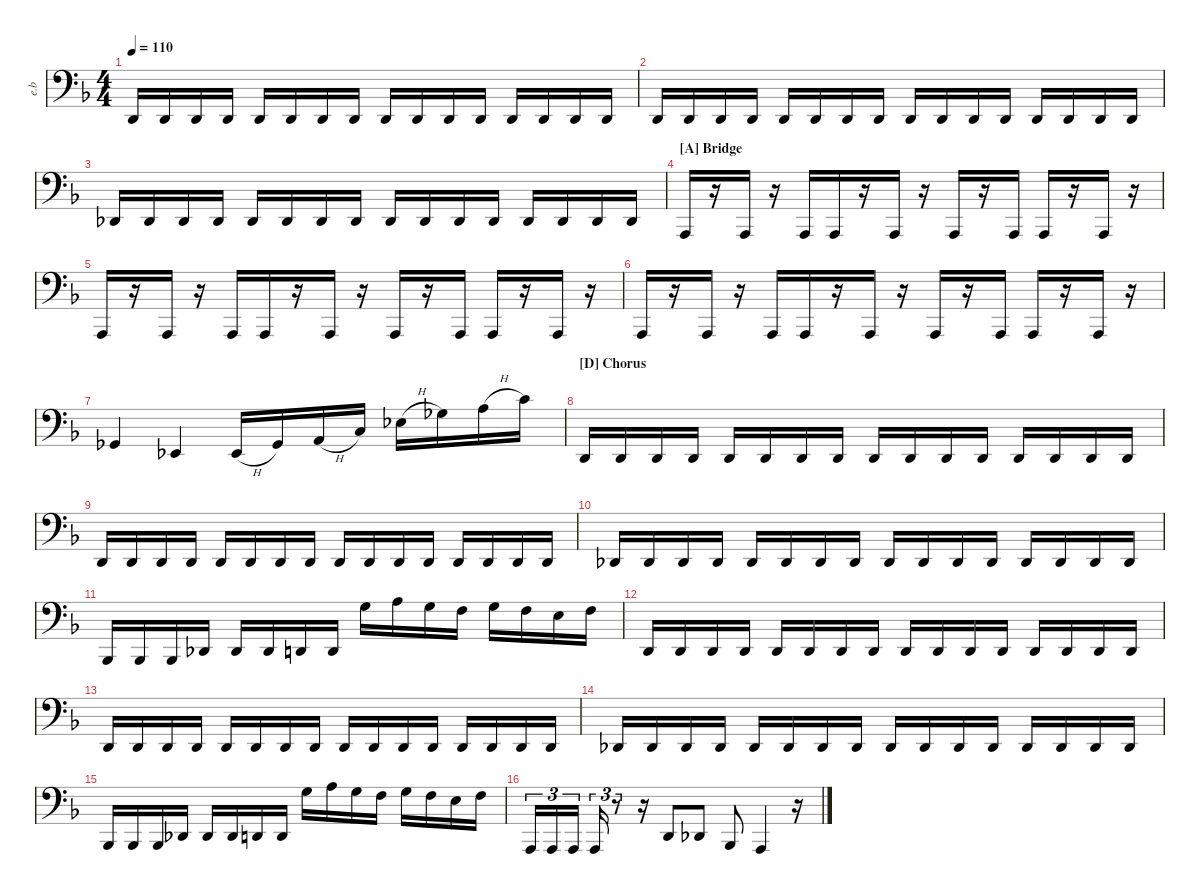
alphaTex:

\defaultSystemsLayout 4
\hideDynamics
\bracketExtendMode nobrackets
\otherSystemsTrackNameOrientation horizontal
\track ("Electric Bass" "e.b") {instrument electricbassfinger}
\staff {score}
\tuning (G2 D2 A1 E1 A0)
\ts (4 4)
\tempo 110
\clef f4
\ks dminor
5.5{acc forcenatural}.16{dy fff beam Up} 5.5{acc forcenatural}.16{beam Up} 5.5{acc forcenatural}.16{beam Up} 5.5{acc forcenatural}.16{beam Up} 5.5{acc forcenatural}.16{beam Up} 5.5{acc forcenatural}.16{beam Up} 5.5{acc forcenatural}.16{beam Up} 5.5{acc forcenatural}.16{beam Up} 5.5{acc forcenatural}.16{beam Up} 5.5{acc forcenatural}.16{beam Up} 5.5{acc forcenatural}.16{beam Up} 5.5{acc forcenatural}.16{beam Up} 5.5{acc forcenatural}.16{beam Up} 5.5{acc forcenatural}.16{beam Up} 5.5{acc forcenatural}.16{beam Up} 5.5{acc forcenatural}.16{beam Up} |
5.5{acc forcenatural}.16{beam Up} 5.5{acc forcenatural}.16{beam Up} 5.5{acc forcenatural}.16{beam Up} 5.5{acc forcenatural}.16{beam Up} 5.5{acc forcenatural}.16{beam Up} 5.5{acc forcenatural}.16{beam Up} 5.5{acc forcenatural}.16{beam Up} 5.5{acc forcenatural}.16{beam Up} 5.5{acc forcenatural}.16{beam Up} 5.5{acc forcenatural}.16{beam Up} 5.5{acc forcenatural}.16{beam Up} 5.5{acc forcenatural}.16{beam Up} 5.5{acc forcenatural}.16{beam Up} 5.5{acc forcenatural}.16{beam Up} 5.5{acc forcenatural}.16{beam Up} 5.5{acc forcenatural}.16{beam Up} |
4.5{acc b}.16{beam Up} 4.5{acc b}.16{beam Up} 4.5{acc b}.16{beam Up} 4.5{acc b}.16{beam Up} 4.5{acc b}.16{beam Up} 4.5{acc b}.16{beam Up} 4.5{acc b}.16{beam Up} 4.5{acc b}.16{beam Up} 4.5{acc b}.16{beam Up} 4.5{acc b}.16{beam Up} 4.5{acc b}.16{beam Up} 4.5{acc b}.16{beam Up} 4.5{acc b}.16{beam Up} 4.5{acc b}.16{beam Up} 4.5{acc b}.16{beam Up} 4.5{acc b}.16{beam Up} |
\section ("A" "Bridge")
0.5{acc forcenatural}.16{beam Up} r.16{beam Up} 0.5{acc forcenatural}.16{beam Up} r.16{beam Up} 0.5{acc forcenatural}.16{beam Up} 0.5{acc forcenatural}.16{beam Up} r.16{beam Up} 0.5{acc forcenatural}.16{beam Up} r.16{beam Up} 0.5{acc forcenatural}.16{beam Up} r.16{beam Up} 0.5{acc forcenatural}.16{beam Up} 0.5{acc forcenatural}.16{beam Up} r.16{beam Up} 0.5{acc forcenatural}.16{beam Up} r.16{beam Up} |
0.5{acc forcenatural}.16{beam Up} r.16{beam Up} 0.5{acc forcenatural}.16{beam Up} r.16{beam Up} 0.5{acc forcenatural}.16{beam Up} 0.5{acc forcenatural}.16{beam Up} r.16{beam Up} 0.5{acc forcenatural}.16{beam Up} r.16{beam Up} 0.5{acc forcenatural}.16{beam Up} r.16{beam Up} 0.5{acc forcenatural}.16{beam Up} 0.5{acc forcenatural}.16{beam Up} r.16{beam Up} 0.5{acc forcenatural}.16{beam Up} r.16{beam Up} |
0.5{acc forcenatural}.16{beam Up} r.16{beam Up} 0.5{acc forcenatural}.16{beam Up} r.16{beam Up} 0.5{acc forcenatural}.16{beam Up} 0.5{acc forcenatural}.16{beam Up} r.16{beam Up} 0.5{acc forcenatural}.16{beam Up} r.16{beam Up} 0.5{acc forcenatural}.16{beam Up} r.16{beam Up} 0.5{acc forcenatural}.16{beam Up} 0.5{acc forcenatural}.16{beam Up} r.16{beam Up} 0.5{acc forcenatural}.16{beam Up} r.16{beam Up} |
9.5{acc b}.4{beam Up} 6.5{acc b}.4{beam Up} 6.5{h acc b}.16{beam Up} 9.5{acc b}.16{beam Up} 5.4{h acc forcenatural}.16{beam Up} 8.4{acc forcenatural}.16{beam Up} 6.3{h acc b}.16{beam Down} 9.3{acc b}.16{beam Down} 7.2{h acc forcenatural}.16{beam Down} 10.2{acc forcenatural}.16{beam Down} |
\section ("D" "Chorus")
5.5{acc forcenatural}.16{beam Up} 5.5{acc forcenatural}.16{beam Up} 5.5{acc forcenatural}.16{beam Up} 5.5{acc forcenatural}.16{beam Up} 5.5{acc forcenatural}.16{beam Up} 5.5{acc forcenatural}.16{beam Up} 5.5{acc forcenatural}.16{beam Up} 5.5{acc forcenatural}.16{beam Up} 5.5{acc forcenatural}.16{beam Up} 5.5{acc forcenatural}.16{beam Up} 5.5{acc forcenatural}.16{beam Up} 5.5{acc forcenatural}.16{beam Up} 5.5{acc forcenatural}.16{beam Up} 5.5{acc forcenatural}.16{beam Up} 5.5{acc forcenatural}.16{beam Up} 5.5{acc forcenatural}.16{beam Up} |
5.5{acc forcenatural}.16{beam Up} 5.5{acc forcenatural}.16{beam Up} 5.5{acc forcenatural}.16{beam Up} 5.5{acc forcenatural}.16{beam Up} 5.5{acc forcenatural}.16{beam Up} 5.5{acc forcenatural}.16{beam Up} 5.5{acc forcenatural}.16{beam Up} 5.5{acc forcenatural}.16{beam Up} 5.5{acc forcenatural}.16{beam Up} 5.5{acc forcenatural}.16{beam Up} 5.5{acc forcenatural}.16{beam Up} 5.5{acc forcenatural}.16{beam Up} 5.5{acc forcenatural}.16{beam Up} 5.5{acc forcenatural}.16{beam Up} 5.5{acc forcenatural}.16{beam Up} 5.5{acc forcenatural}.16{beam Up} |
4.5{acc b}.16{beam Up} 4.5{acc b}.16{beam Up} 4.5{acc b}.16{beam Up} 4.5{acc b}.16{beam Up} 4.5{acc b}.16{beam Up} 4.5{acc b}.16{beam Up} 4.5{acc b}.16{beam Up} 4.5{acc b}.16{beam Up} 4.5{acc b}.16{beam Up} 4.5{acc b}.16{beam Up} 4.5{acc b}.16{beam Up} 4.5{acc b}.16{beam Up} 4.5{acc b}.16{beam Up} 4.5{acc b}.16{beam Up} 4.5{acc b}.16{beam Up} 4.5{acc b}.16{beam Up} |
1.5{acc b}.16{beam Up} 1.5{acc b}.16{beam Up} 1.5{acc b}.16{beam Up} 4.5{acc b}.16{beam Up} 4.5{acc b}.16{beam Up} 4.5{acc b}.16{beam Up} 5.5{acc forcenatural}.16{beam Up} 5.5{acc forcenatural}.16{beam Up} 5.2{acc forcenatural}.16{beam Down} 7.2{acc forcenatural}.16{beam Down} 5.2{acc forcenatural}.16{beam Down} 8.3{acc forcenatural}.16{beam Down} 5.2{acc forcenatural}.16{beam Down} 8.3{acc forcenatural}.16{beam Down} 7.3{acc forcenatural}.16{beam Down} 8.3{acc forcenatural}.16{beam Down} |
5.5{acc forcenatural}.16{beam Up} 5.5{acc forcenatural}.16{beam Up} 5.5{acc forcenatural}.16{beam Up} 5.5{acc forcenatural}.16{beam Up} 5.5{acc forcenatural}.16{beam Up} 5.5{acc forcenatural}.16{beam Up} 5.5{acc forcenatural}.16{beam Up} 5.5{acc forcenatural}.16{beam Up} 5.5{acc forcenatural}.16{beam Up} 5.5{acc forcenatural}.16{beam Up} 5.5{acc forcenatural}.16{beam Up} 5.5{acc forcenatural}.16{beam Up} 5.5{acc forcenatural}.16{beam Up} 5.5{acc forcenatural}.16{beam Up} 5.5{acc forcenatural}.16{beam Up} 5.5{acc forcenatural}.16{beam Up} |
5.5{acc forcenatural}.16{beam Up} 5.5{acc forcenatural}.16{beam Up} 5.5{acc forcenatural}.16{beam Up} 5.5{acc forcenatural}.16{beam Up} 5.5{acc forcenatural}.16{beam Up} 5.5{acc forcenatural}.16{beam Up} 5.5{acc forcenatural}.16{beam Up} 5.5{acc forcenatural}.16{beam Up} 5.5{acc forcenatural}.16{beam Up} 5.5{acc forcenatural}.16{beam Up} 5.5{acc forcenatural}.16{beam Up} 5.5{acc forcenatural}.16{beam Up} 5.5{acc forcenatural}.16{beam Up} 5.5{acc forcenatural}.16{beam Up} 5.5{acc forcenatural}.16{beam Up} 5.5{acc forcenatural}.16{beam Up} |
4.5{acc b}.16{beam Up} 4.5{acc b}.16{beam Up} 4.5{acc b}.16{beam Up} 4.5{acc b}.16{beam Up} 4.5{acc b}.16{beam Up} 4.5{acc b}.16{beam Up} 4.5{acc b}.16{beam Up} 4.5{acc b}.16{beam Up} 4.5{acc b}.16{beam Up} 4.5{acc b}.16{beam Up} 4.5{acc b}.16{beam Up} 4.5{acc b}.16{beam Up} 4.5{acc b}.16{beam Up} 4.5{acc b}.16{beam Up} 4.5{acc b}.16{beam Up} 4.5{acc b}.16{beam Up} |
1.5{acc b}.16{beam Up} 1.5{acc b}.16{beam Up} 1.5{acc b}.16{beam Up} 4.5{acc b}.16{beam Up} 4.5{acc b}.16{beam Up} 4.5{acc b}.16{beam Up} 5.5{acc forcenatural}.16{beam Up} 5.5{acc forcenatural}.16{beam Up} 5.2{acc forcenatural}.16{beam Down} 7.2{acc forcenatural}.16{beam Down} 5.2{acc forcenatural}.16{beam Down} 8.3{acc forcenatural}.16{beam Down} 5.2{acc forcenatural}.16{beam Down} 8.3{acc forcenatural}.16{beam Down} 7.3{acc forcenatural}.16{beam Down} 8.3{acc forcenatural}.16{beam Down} |
0.5{acc forcenatural}.16{tu (3 2) beam Up} 0.5{acc forcenatural}.16{tu (3 2) beam Up} 0.5{acc forcenatural}.16{tu (3 2) beam Up} 0.5{acc forcenatural}.16{tu (3 2) beam Up} r.8{tu (3 2) beam Up} r.16{beam Up} 5.5{acc forcenatural}.8{beam Up} 4.5{acc b}.8{beam Up} 1.5{acc b}.8{beam Up} 0.5{acc forcenatural}.4{beam Up} r.16{beam Up}
